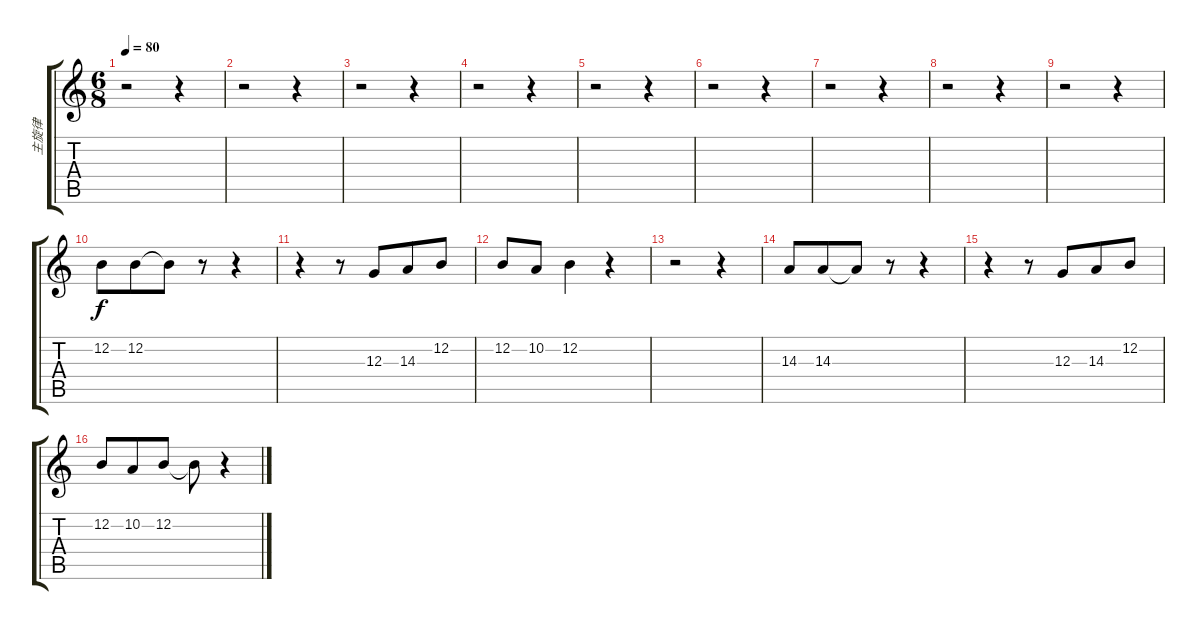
\track ("主旋律" "主旋律") {instrument baritonesax}
\staff {score tabs}
\tuning (E4 B3 G3 D3 A2 E2) {hide}
\ts (6 8)
\tempo 80
\clef g2
\ks c
r.2{dy f instrument baritonesax} r.4 |
r.2 r.4 |
r.2 r.4 |
r.2 r.4 |
r.2 r.4 |
r.2 r.4 |
r.2 r.4 |
r.2 r.4 |
r.2 r.4 |
12.2.8 12.2.8 12.2{t}.8 r.8 r.4 |
r.4 r.8 12.3.8 14.3.8 12.2.8 |
12.2.8 10.2.8 12.2.4 r.4 |
r.2 r.4 |
14.3.8 14.3.8 14.3{t}.8 r.8 r.4 |
r.4 r.8 12.3.8 14.3.8 12.2.8 |
12.2.8 10.2.8 12.2.8 12.2{t}.8 r.4
